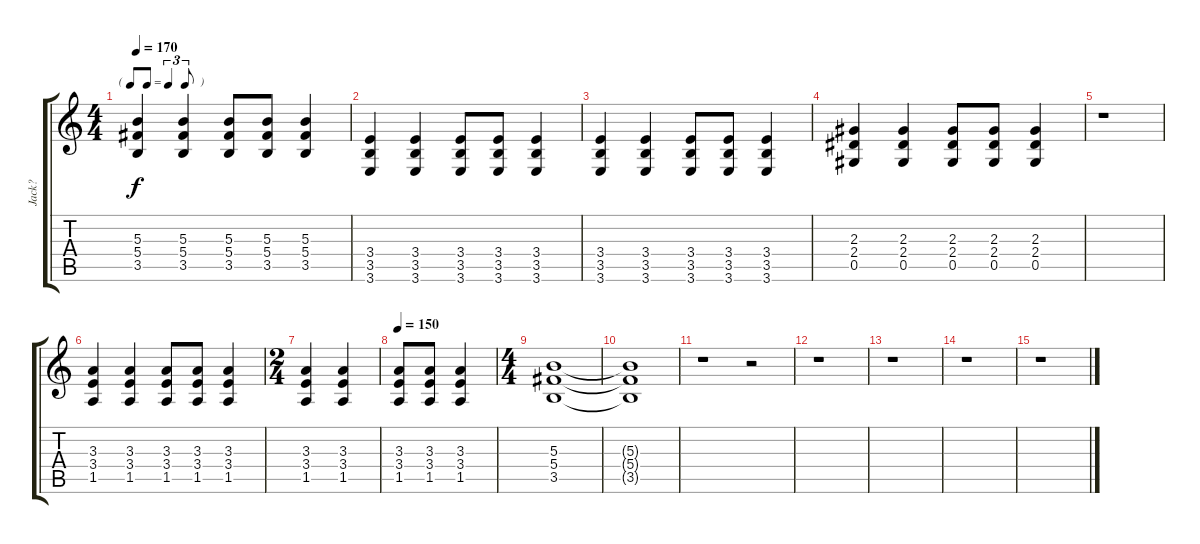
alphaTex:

\track ("Jack?" "Jack?") {instrument distortionguitar}
\staff {score tabs}
\tuning (Eb4 Bb3 Gb3 Db3 Ab2 Db2) {hide}
\ts (4 4)
\tf triplet8th
\tempo 170
\clef g2
\ks c
(5.3 5.4 3.5).4{dy f} (5.3 5.4 3.5).4 (5.3 5.4 3.5).8 (5.3 5.4 3.5).8 (5.3 5.4 3.5).4 |
(3.4 3.5 3.6).4 (3.4 3.5 3.6).4 (3.4 3.5 3.6).8 (3.4 3.5 3.6).8 (3.4 3.5 3.6).4 |
(3.4 3.5 3.6).4 (3.4 3.5 3.6).4 (3.4 3.5 3.6).8 (3.4 3.5 3.6).8 (3.4 3.5 3.6).4 |
(2.3 2.4 0.5).4 (2.3 2.4 0.5).4 (2.3 2.4 0.5).8 (2.3 2.4 0.5).8 (2.3 2.4 0.5).4 |
r.1 |
(3.3 3.4 1.5).4 (3.3 3.4 1.5).4 (3.3 3.4 1.5).8 (3.3 3.4 1.5).8 (3.3 3.4 1.5).4 |
\ts (2 4)
(3.3 3.4 1.5).4 (3.3 3.4 1.5).4 |
\tempo 150
(3.3 3.4 1.5).8 (3.3 3.4 1.5).8 (3.3 3.4 1.5).4 |
\ts (4 4)
(5.3 5.4 3.5).1 |
(5.3{t} 5.4{t} 3.5{t}).1 |
r.1 r.2 |
r.1 |
r.1 |
r.1 |
r.1
